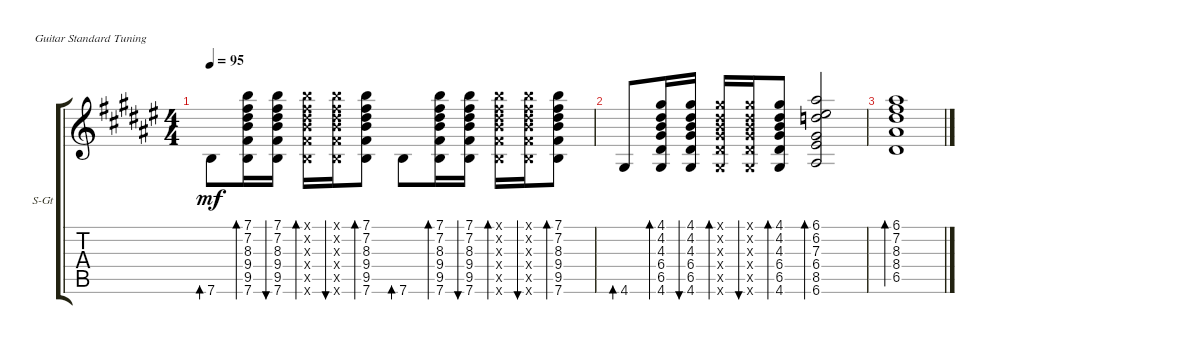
\defaultSystemsLayout 4
\bracketExtendMode groupsimilarinstruments
\firstSystemTrackNameOrientation horizontal
\otherSystemsTrackNameOrientation horizontal
\track ("Steel Guitar" "S-Gt") {instrument acousticguitarsteel}
\staff {score tabs}
\tuning (E4 B3 G3 D3 A2 E2)
\ts (4 4)
\tempo 95
\clef g2
\ks d#minor
7.6.8{bd 30 dy mf} (9.5 9.4 8.3 7.2 7.1 7.6).16{bd 30} (9.5 9.4 8.3 7.2 7.1 7.6).16{bu 30} (9.5{x} 9.4{x} 8.3{x} 7.2{x} 7.1{x} 7.6{x}).16{bd 30} (9.5{x} 9.4{x} 8.3{x} 7.2{x} 7.1{x} 7.6{x}).16{bu 30} (9.5 9.4 8.3 7.2 7.1 7.6).8{bd 30} 7.6.8{bd 30} (9.5 9.4 8.3 7.2 7.1 7.6).16{bd 30} (9.5 9.4 8.3 7.2 7.1 7.6).16{bu 30} (9.5{x} 9.4{x} 8.3{x} 7.2{x} 7.1{x} 7.6{x}).16{bd 30} (9.5{x} 9.4{x} 8.3{x} 7.2{x} 7.1{x} 7.6{x}).16{bu 30} (9.5 9.4 8.3 7.2 7.1 7.6).8{bd 30} |
4.6.8{bd 30} (6.5 6.4 4.3 4.2 4.1 4.6).16{bd 30} (6.5 6.4 4.3 4.2 4.1 4.6).16{bu 30} (6.5{x} 6.4{x} 4.3{x} 4.2{x} 4.1{x} 4.6{x}).16{bd 30} (6.5{x} 6.4{x} 4.3{x} 4.2{x} 4.1{x} 4.6{x}).16{bu 30} (6.5 6.4 4.3 4.2 4.1 4.6).8{bd 30} (8.5 6.4 7.3 6.2 6.1 6.6).2{bd 30} |
(6.5 8.4 8.3 7.2 6.1).1{bd 30}
